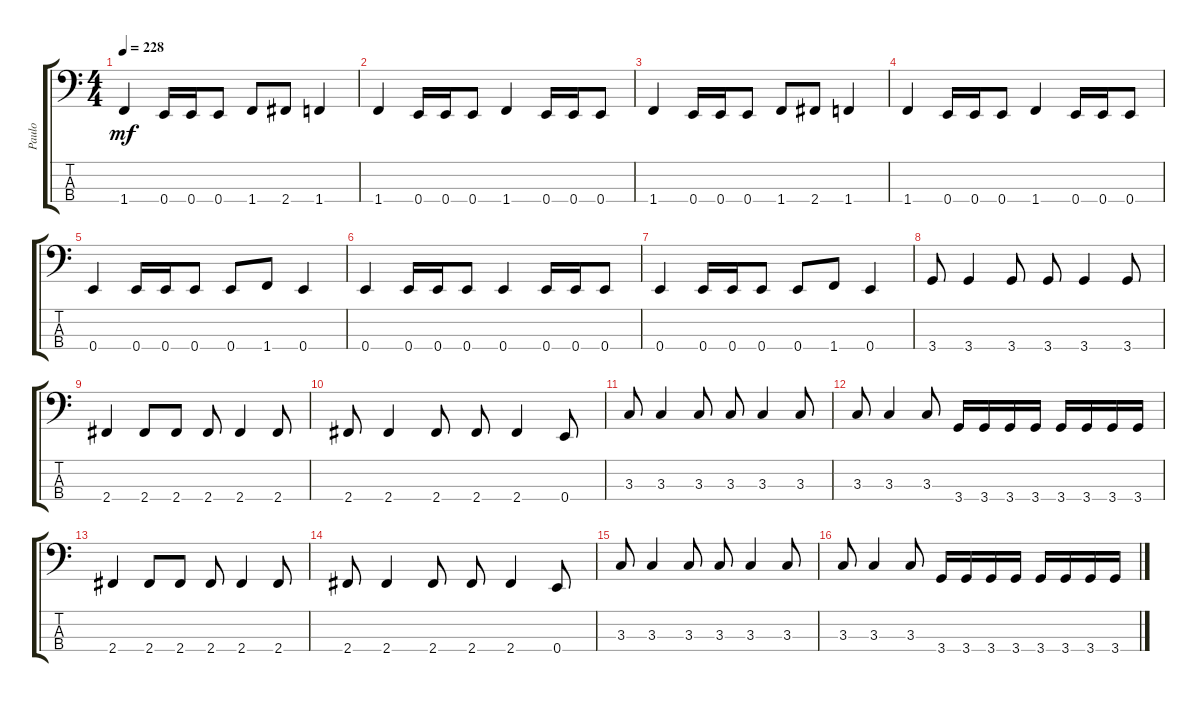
\track ("Paulo" "Paulo") {instrument electricbasspick}
\staff {score tabs}
\tuning (G2 D2 A1 E1) {hide}
\ts (4 4)
\tempo 228
\clef f4
\ks c
1.4.4{dy mf} 0.4.16 0.4.16 0.4.8 1.4.8 2.4.8 1.4.4 |
1.4.4 0.4.16 0.4.16 0.4.8 1.4.4 0.4.16 0.4.16 0.4.8 |
1.4.4 0.4.16 0.4.16 0.4.8 1.4.8 2.4.8 1.4.4 |
1.4.4 0.4.16 0.4.16 0.4.8 1.4.4 0.4.16 0.4.16 0.4.8 |
0.4.4 0.4.16 0.4.16 0.4.8 0.4.8 1.4.8 0.4.4 |
0.4.4 0.4.16 0.4.16 0.4.8 0.4.4 0.4.16 0.4.16 0.4.8 |
0.4.4 0.4.16 0.4.16 0.4.8 0.4.8 1.4.8 0.4.4 |
3.4.8 3.4.4 3.4.8 3.4.8 3.4.4 3.4.8 |
2.4.4 2.4.8 2.4.8 2.4.8 2.4.4 2.4.8 |
2.4.8 2.4.4 2.4.8 2.4.8 2.4.4 0.4.8 |
3.3.8 3.3.4 3.3.8 3.3.8 3.3.4 3.3.8 |
3.3.8 3.3.4 3.3.8 3.4.16 3.4.16 3.4.16 3.4.16 3.4.16 3.4.16 3.4.16 3.4.16 |
2.4.4 2.4.8 2.4.8 2.4.8 2.4.4 2.4.8 |
2.4.8 2.4.4 2.4.8 2.4.8 2.4.4 0.4.8 |
3.3.8 3.3.4 3.3.8 3.3.8 3.3.4 3.3.8 |
3.3.8 3.3.4 3.3.8 3.4.16 3.4.16 3.4.16 3.4.16 3.4.16 3.4.16 3.4.16 3.4.16
